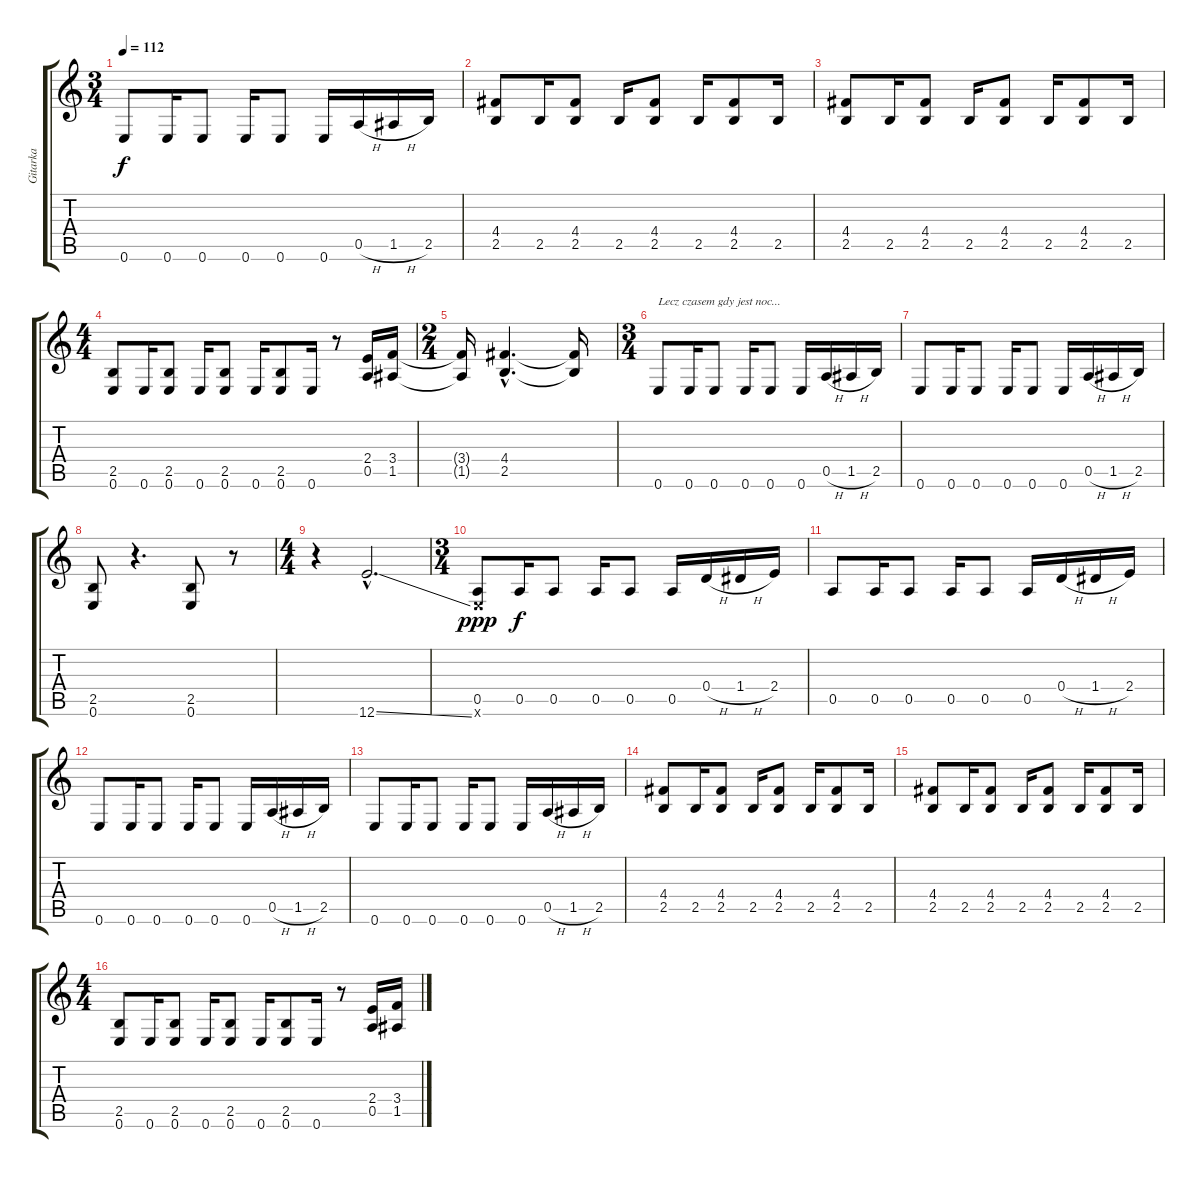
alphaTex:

\track ("Gitarka" "Gitarka") {instrument distortionguitar}
\staff {score tabs}
\tuning (E4 B3 G3 D3 A2 E2) {hide}
\ts (3 4)
\tempo 112
\clef g2
\ks c
0.6.8{dy f} 0.6.16 0.6.8 0.6.16 0.6.8 0.6.16 0.5{h}.16 1.5{h}.16 2.5.16 |
(4.4 2.5).8 2.5.16 (4.4 2.5).8 2.5.16 (4.4 2.5).8 2.5.16 (4.4 2.5).8 2.5.16 |
(4.4 2.5).8 2.5.16 (4.4 2.5).8 2.5.16 (4.4 2.5).8 2.5.16 (4.4 2.5).8 2.5.16 |
\ts (4 4)
(2.5 0.6).8 0.6.16 (2.5 0.6).8 0.6.16 (2.5 0.6).8 0.6.16 (2.5 0.6).8 0.6.16 r.8 (2.4 0.5).16 (3.4 1.5).16 |
\ts (2 4)
(3.4{t} 1.5{t}).16 (4.4{hac} 2.5{hac}).4{d} (4.4{t} 2.5{t}).16 |
\ts (3 4)
0.6.8{txt "Lecz czasem gdy jest noc..."} 0.6.16 0.6.8 0.6.16 0.6.8 0.6.16 0.5{h}.16 1.5{h}.16 2.5.16 |
0.6.8 0.6.16 0.6.8 0.6.16 0.6.8 0.6.16 0.5{h}.16 1.5{h}.16 2.5.16 |
(2.5 0.6).8 r.4{d} (2.5 0.6).8 r.8 |
\ts (4 4)
r.4 12.6{ss hac}.2{d} |
\ts (3 4)
(0.5 0.6{x}).8{dy ppp} 0.5.16{dy f} 0.5.8 0.5.16 0.5.8 0.5.16 0.4{h}.16 1.4{h}.16 2.4.16 |
0.5.8 0.5.16 0.5.8 0.5.16 0.5.8 0.5.16 0.4{h}.16 1.4{h}.16 2.4.16 |
0.6.8 0.6.16 0.6.8 0.6.16 0.6.8 0.6.16 0.5{h}.16 1.5{h}.16 2.5.16 |
0.6.8 0.6.16 0.6.8 0.6.16 0.6.8 0.6.16 0.5{h}.16 1.5{h}.16 2.5.16 |
(4.4 2.5).8 2.5.16 (4.4 2.5).8 2.5.16 (4.4 2.5).8 2.5.16 (4.4 2.5).8 2.5.16 |
(4.4 2.5).8 2.5.16 (4.4 2.5).8 2.5.16 (4.4 2.5).8 2.5.16 (4.4 2.5).8 2.5.16 |
\ts (4 4)
(2.5 0.6).8 0.6.16 (2.5 0.6).8 0.6.16 (2.5 0.6).8 0.6.16 (2.5 0.6).8 0.6.16 r.8 (2.4 0.5).16 (3.4 1.5).16
